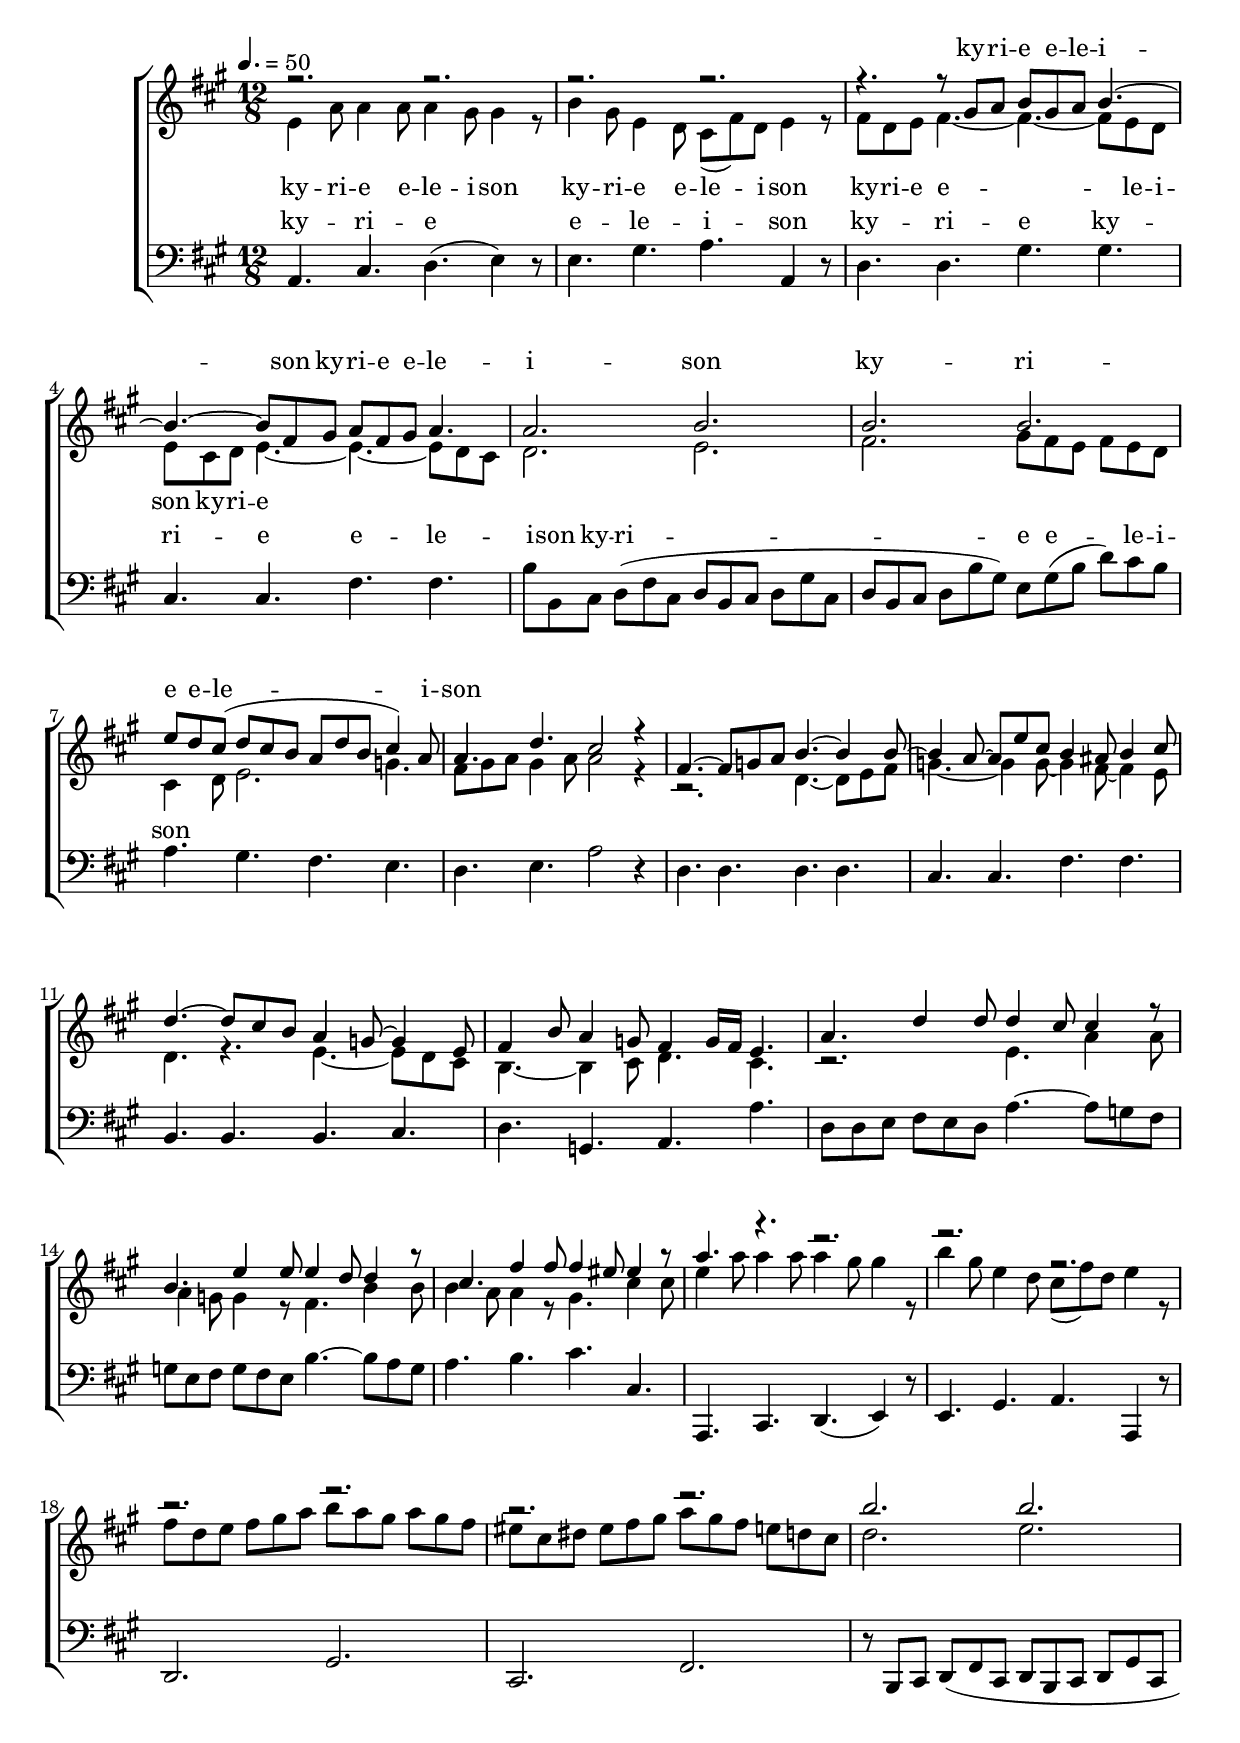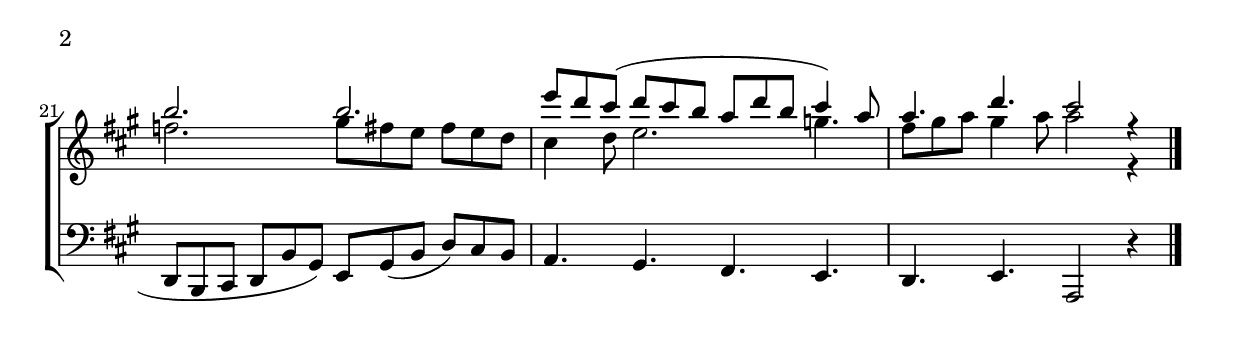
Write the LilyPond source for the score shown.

\version "2.18.2"

speed = 50

normal_tempo = {
	\time 12/8
	\tempo 4. = \speed
}

common_time = {
	\time 4/4
	\tempo 4 = \speed
}

global = {
	\key a \major
	\normal_tempo
}

soprano_music = \relative c'' {

	r2. r2. |
	r2. r2. |

	r4. r8 gis8 a8 b8 gis8 a8 b4.~ |
	b4.~ b8 fis8 gis8 a8 fis8 gis8 a4. |

	a2. b2. |
	b2. b2. |
	e8 d8 cis8( d8 cis8 b8 a8 d8 b8 cis4) a8 |
	a4. d4. cis2 r4 |

	fis,4.~ fis8 g8 a8 b4.~ b4 b8~ |
	b4 a8~ a8 e'8 cis8 b4 ais8 b4 cis8 |
	d4.~ d8 cis8 b8 a4 g8~ g4 e8 |
	fis4 b8 a4 g8 fis4  g16 fis16 e4. |

	a4. d4 d8 d4 cis8 cis4 r8 |
	b4. e4 e8 e4 d8 d4 r8 |
	cis4. fis4 fis8 fis4 eis8 eis4 r8 |

%{
	a,4.~ a8 b8 cis8 d4.~ d4 d8~ |
	d4 cis8~ cis8 e8 cis8 b4 ais8 gis4 fis8~ |
	fis4 fis8 gis4 ais8 b8 cis8 d8 gis,8 a8 b8 |
	fis4 eis8~ eis8 gis8 b8 d4.~ d4 cis8 |
	b4 a8 b4 gis8 a2.~ |
	a4 cis8 b4 cis8 d4 b8 a4 gis8 |

%}

	a4. r4. r2. |
	r2. r2. |
	r2. r2. |
	r2. r2. |
	b2. b2. |
	b2. b2. |
	e8 d8 cis8( d8 cis8 b8 a8 d8 b8 cis4) a8 |
	a4. d4. cis2 r4 \bar "|."

}

soprano_words = \lyricmode {
	ky -- ri -- e e -- le -- i -- son
	ky -- ri -- e e -- le -- i -- son
	ky -- ri -- e e -- le -- i -- son
}

alto_music = \relative c' {

	e4 a8 a4 a8 a4 gis8 gis4 r8 |
	b4 gis8 e4 d8 cis8( fis8) d8 e4 r8 |

	fis8 d8 e8 fis4.~ fis4.~ fis8 e8 d8 |
	e8 cis8 d8 e4.~ e4.~ e8 d8 cis8 |

	d2. e2. |
	fis2. gis8 fis8 e8 fis8 e8 d8 |
	cis4 d8 e2. g4. |
	fis8 gis8 a8 gis4 a8 a2 r4 |

	r2. d,4.~ d8 e8 fis8 |
	g4.~ g4 g8~ g4 fis8~ fis4 e8 |
	d4. r4. e4.~ e8 d8 cis8 |
	b4.~ b4 cis8 d4. cis4. |

	r2. e4. a4 a8 |
	a4 g8 g4 r8 fis4. b4 b8 |
	b4 a8 a4 r8 gis4. cis4 cis8 |

%{
	a4. r4. r2. |
	r2. r2. |
	r2. r2. |
	r2. r2. |
	r2. r2. |
	r2. r2. |
%}

	e4 a8 a4 a8 a4 gis8 gis4 r8 |
	b4 gis8 e4 d8 cis8( fis8) d8 e4 r8 |
	fis8 d8 e8 fis8 gis8 a8 b8 a8 gis8 a8 gis8 fis8 |
	eis8 cis8 dis8 eis8 fis8 gis8 a8 gis8 fis8 e8 d8 cis8 |
	d2. e2. |
	f2. gis8 fis8 e8 fis8 e8 d8 |
	cis4 d8 e2. g4. |
	fis8 gis8 a8 gis4 a8 a2 r4 \bar "|."

}

alto_words = \lyricmode {
	ky -- ri -- e e -- le -- i -- son
	ky -- ri -- e e -- le -- i -- son
	ky -- ri -- e e -- le -- i -- son
	ky -- ri -- e
}

baritone_music = \relative c {

	a4. cis4. d4.( e4) r8 |
	e4. gis4. a4. a,4 r8 |
	d4. d4. gis4. gis4. |
	cis,4. cis4. fis4. fis4. |

	b8 b,8 cis8 d8( fis8 cis8 d8 b8 cis8 d8 gis8 cis,8 |
	d8 b8 cis8 d8 b'8 gis8) e8 gis8( b8 d8) cis8 b8 |
	a4. gis4. fis4. e4. |
	d4. e4. a2 r4 |

	d,4. d4. d4. d4. |
	cis4. cis4. fis4. fis4. |
	b,4. b4. b4. cis4. |
	d4. g,4. a4. a'4. |

	d,8 d8 e8 fis8 e8 d8 a'4.~ a8 g8 fis8 |
	g8 e8 fis8 g8 fis8 e8 b'4.~ b8 a8 g8 |
	a4. b4. cis4. cis,4. |

%{
	fis4. fis4. fis4. fis4. |
	e4. e4. e4. e4. |
	d4. d4. d4. d4. |
	cis4. cis4. eis4. eis4. |
	fis4. fis4. fis4. e4. |
	dis4. dis4. e4. e4. |
%}

	a,4. cis4. d4.( e4) r8 |
	e4. gis4. a4. a,4 r8 |
	d2. gis2. |
	cis,2. fis2. |
	r8 b,8 cis8 d8( fis8 cis8 d8 b8 cis8 d8 gis8 cis,8 |
	d8 b8 cis8 d8 b'8 gis8) e8 gis8( b8 d8) cis8 b8 |
	a4. gis4. fis4. e4. |
	d4. e4. a,2 r4 \bar "|."
}

baritone_words = \lyricmode {
	ky -- ri -- e e -- le -- i -- son
	ky -- ri -- e
	ky -- ri -- e e -- le -- i -- son
	ky -- ri -- e e -- le -- i -- son
}

\score {
	<<
		\new ChoirStaff <<
			\new Lyrics = "sopranos" \with {
				\override VerticalAxisGroup.staff-affinity = #DOWN
			}

			\new Staff \with { midiInstrument = #"oboe" } <<
				\new Voice = "sopranos" {
					\voiceOne
					<< \global \soprano_music >>
				}
				\new Voice = "altos" {
					\voiceTwo
					<< \global \alto_music >>
				}
			>>
			\new Lyrics = "altos"
			\new Lyrics = "baritones" \with {
				\override VerticalAxisGroup.staff-affinity = #DOWN
			}
			\new Staff \with { midiInstrument = #"oboe" } <<
				\new Voice = "baritones" {
					%\voiceThree
					<< \global \clef "bass" \baritone_music >>
				}
			>>
			\context Lyrics = "sopranos" \lyricsto "sopranos" \soprano_words
			\context Lyrics = "altos" \lyricsto "altos" \alto_words
			\context Lyrics = "baritones" \lyricsto "baritones" \baritone_words
		>>

%{
		\new PianoStaff <<
			\new Staff \with { midiInstrument = #"oboe" } <<
				\set Staff.printPartCombineTexts = ##f
				\partcombine
				<< \global \soprano_music >>
				<< \global \alto_music >>
			>>
			\new Staff \with { midiInstrument = #"oboe" } <<
				\clef "bass"
				<< \global \baritone_music >>
			>>
		>>
		%}
	>>
	\midi {}
	\layout {}
}
